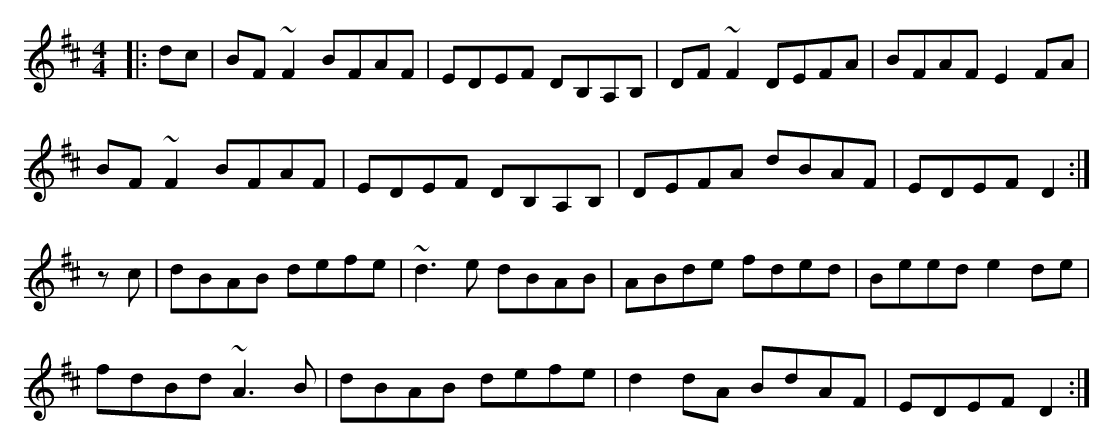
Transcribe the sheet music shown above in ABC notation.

X:1
M:4/4
K:D
|:dc|BF~F2 BFAF|EDEF DB,A,B,|DF~F2 DEFA|BFAF E2FA|
BF~F2 BFAF|EDEF DB,A,B,|DEFA dBAF|EDEF D2:|
zc|dBAB defe|~d3e dBAB|ABde fded|Beed e2de|
fdBd ~A3B|dBAB defe|d2dA BdAF|EDEF D2:|
